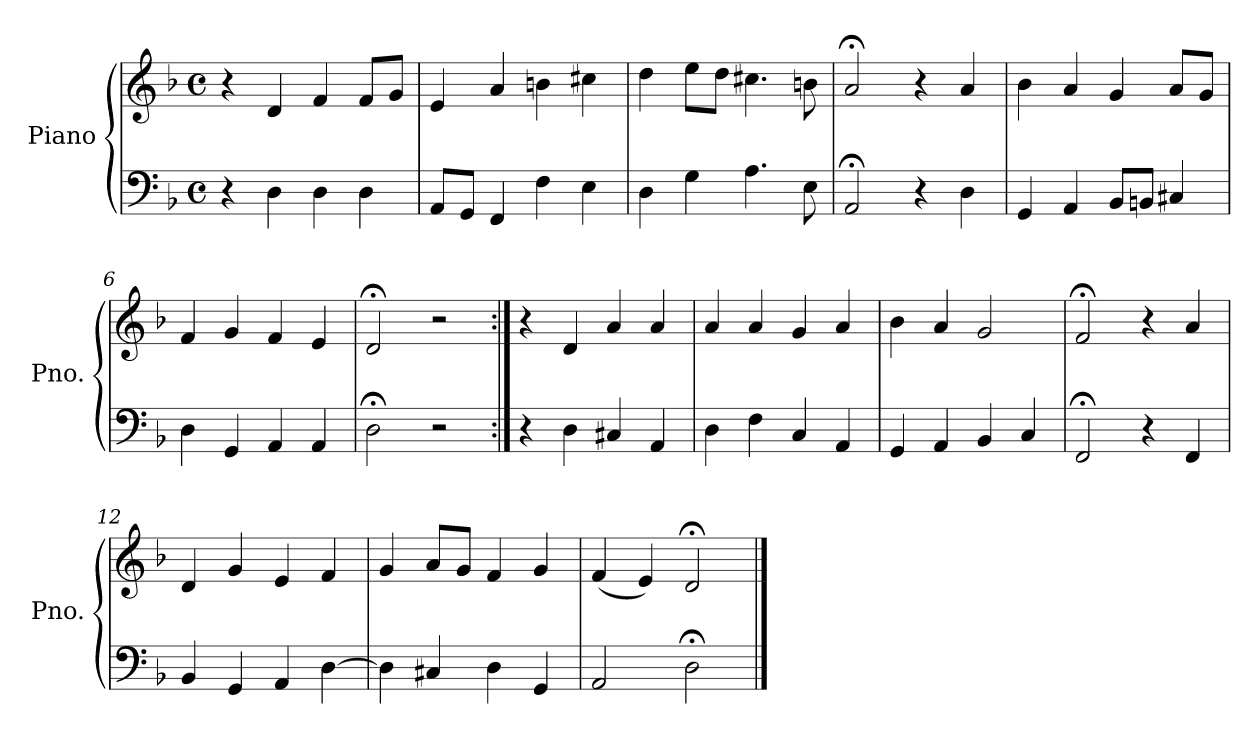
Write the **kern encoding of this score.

**kern	**kern
*part1	*part1
*staff2	*staff1
*I"Piano	*
*I'Pno.	*
*clefF4	*clefG2
*k[b-]	*k[b-]
*M4/4	*M4/4
*met(c)	*met(c)
=1	=1
4r	4r
4D\	4d/
4D\	4f/
4D\	8f/L
.	8g/J
=2	=2
8AA/L	4e/
8GG/J	.
4FF/	4a/
4F\	4bn\
4E\	4cc#X\
=3	=3
4D\	4dd\
4G\	8ee\L
.	8dd\J
4.A\	4.cc#X\
8E\	8bn\
=4	=4
2AA;</	2a;</
4r	4r
4D\	4a/
=5	=5
4GG/	4b-\
4AA/	4a/
8BB-/L	4g/
8BBn/J	.
4C#X/	8a/L
.	8g/J
=6	=6
4D\	4f/
4GG/	4g/
4AA/	4f/
4AA/	4e/
!!LO:LB:g=z
=7	=7
2D;<\	2d;</
2r	2r
=8:|!	=8:|!
4r	4r
4D\	4d/
4C#X/	4a/
4AA/	4a/
=9	=9
4D\	4a/
4F\	4a/
4C/	4g/
4AA/	4a/
=10	=10
4GG/	4b-\
4AA/	4a/
4BB-/	2g/
4C/	.
=11	=11
2FF;</	2f;</
4r	4r
4FF/	4a/
=12	=12
4BB-/	4d/
4GG/	4g/
4AA/	4e/
[4D\	4f/
=13	=13
4D\]	4g/
4C#X/	8a/L
.	8g/J
4D\	4f/
4GG/	4g/
=14	=14
2AA/	(4f/
.	4e/)
2D;<\	2d;</
==	==
*-	*-
